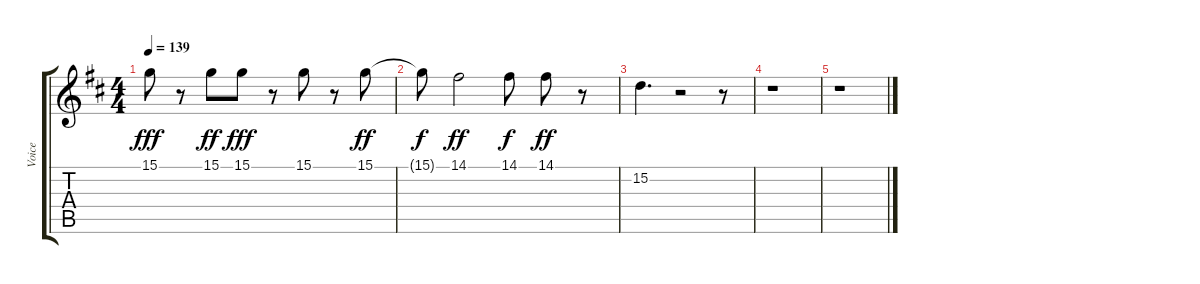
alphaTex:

\track ("Voice" "Voice") {instrument altosax}
\staff {score tabs}
\tuning (E4 B3 G3 D3 A2 E2) {hide}
\ts (4 4)
\tempo 139
\clef g2
\ks d
15.1.8{dy fff} r.8 15.1.8{dy ff} 15.1.8{dy fff} r.8 15.1.8 r.8 15.1.8{dy ff} |
15.1{t}.8{dy f} 14.1.2{dy ff} 14.1.8{dy f} 14.1.8{dy ff} r.8 |
15.2.4{d} r.2 r.8 |
r.1 |
r.1
